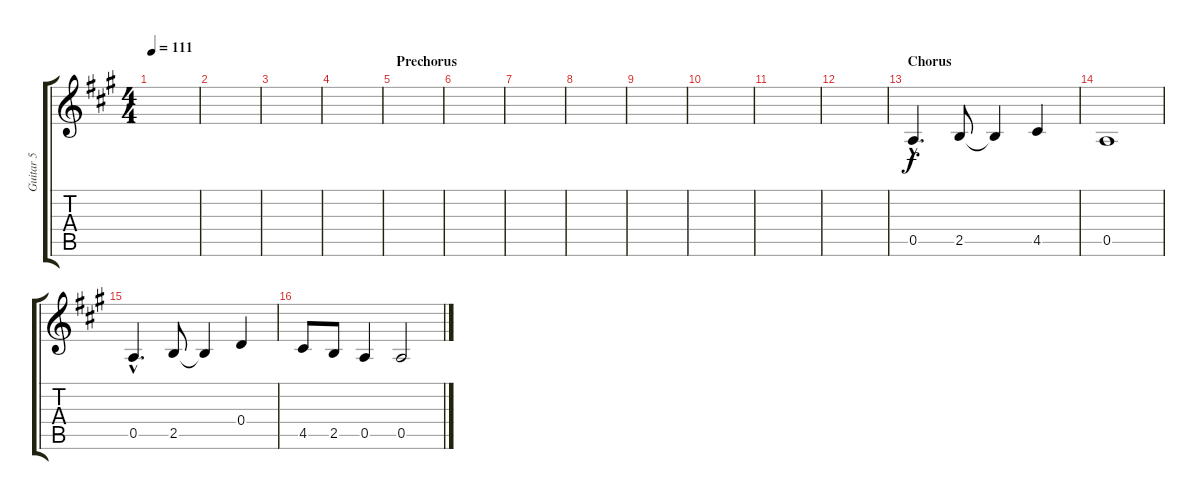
\track ("Guitar 5" "Guitar 5") {instrument electricguitarjazz}
\staff {score tabs}
\tuning (E4 B3 G3 D3 A2 E2) {hide}
\ts (4 4)
\tempo 111
\clef g2
\ks a
|
|
|
|
\section ("" "Prechorus")
|
|
|
|
|
|
|
|
\section ("" "Chorus")
0.5{hac}.4{d} 2.5.8 2.5{t}.4 4.5.4 |
0.5.1 |
0.5{hac}.4{d} 2.5.8 2.5{t}.4 0.4.4 |
4.5.8 2.5.8 0.5.4 0.5.2
